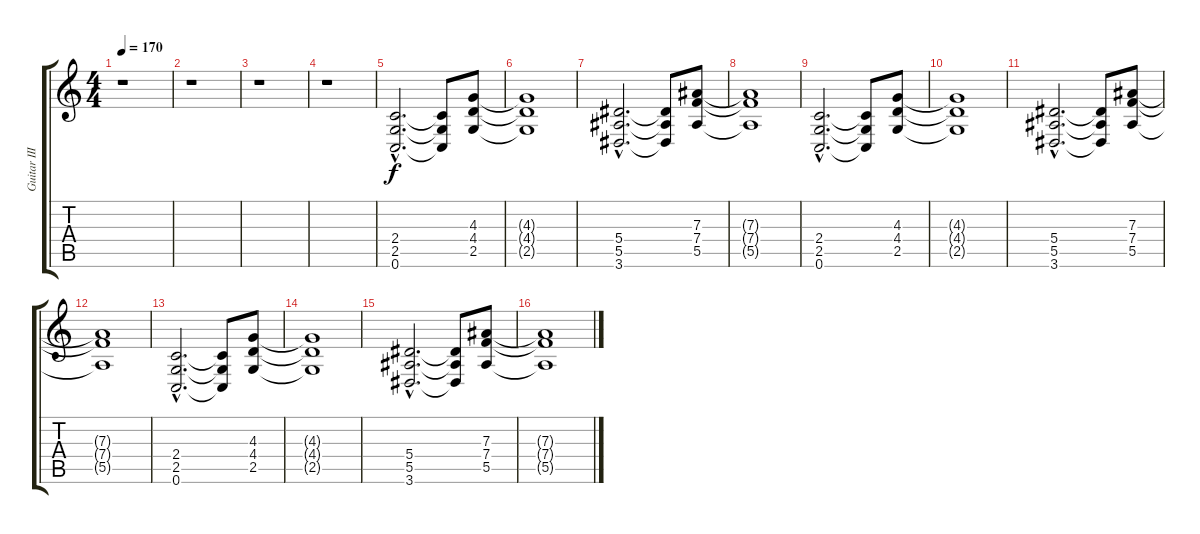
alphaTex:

\track ("Guitar III" "Guitar III") {instrument distortionguitar}
\staff {score tabs}
\tuning (C4 G3 Eb3 Bb2 F2 C2) {hide}
\ts (4 4)
\tempo 170
\clef g2
\ks c
r.1{dy f} |
r.1 |
r.1 |
r.1 |
(2.4{hac} 2.5{hac} 0.6{hac}).2{d} (2.4{t} 2.5{t} 0.6{t}).8 (4.3 4.4 2.5).8 |
(4.3{t} 4.4{t} 2.5{t}).1 |
(5.4{hac} 5.5{hac} 3.6{hac}).2{d} (5.4{t} 5.5{t} 3.6{t}).8 (7.3 7.4 5.5).8 |
(7.3{t} 7.4{t} 5.5{t}).1 |
(2.4{hac} 2.5{hac} 0.6{hac}).2{d} (2.4{t} 2.5{t} 0.6{t}).8 (4.3 4.4 2.5).8 |
(4.3{t} 4.4{t} 2.5{t}).1 |
(5.4{hac} 5.5{hac} 3.6{hac}).2{d} (5.4{t} 5.5{t} 3.6{t}).8 (7.3 7.4 5.5).8 |
(7.3{t} 7.4{t} 5.5{t}).1 |
(2.4{hac} 2.5{hac} 0.6{hac}).2{d} (2.4{t} 2.5{t} 0.6{t}).8 (4.3 4.4 2.5).8 |
(4.3{t} 4.4{t} 2.5{t}).1 |
(5.4{hac} 5.5{hac} 3.6{hac}).2{d} (5.4{t} 5.5{t} 3.6{t}).8 (7.3 7.4 5.5).8 |
(7.3{t} 7.4{t} 5.5{t}).1
